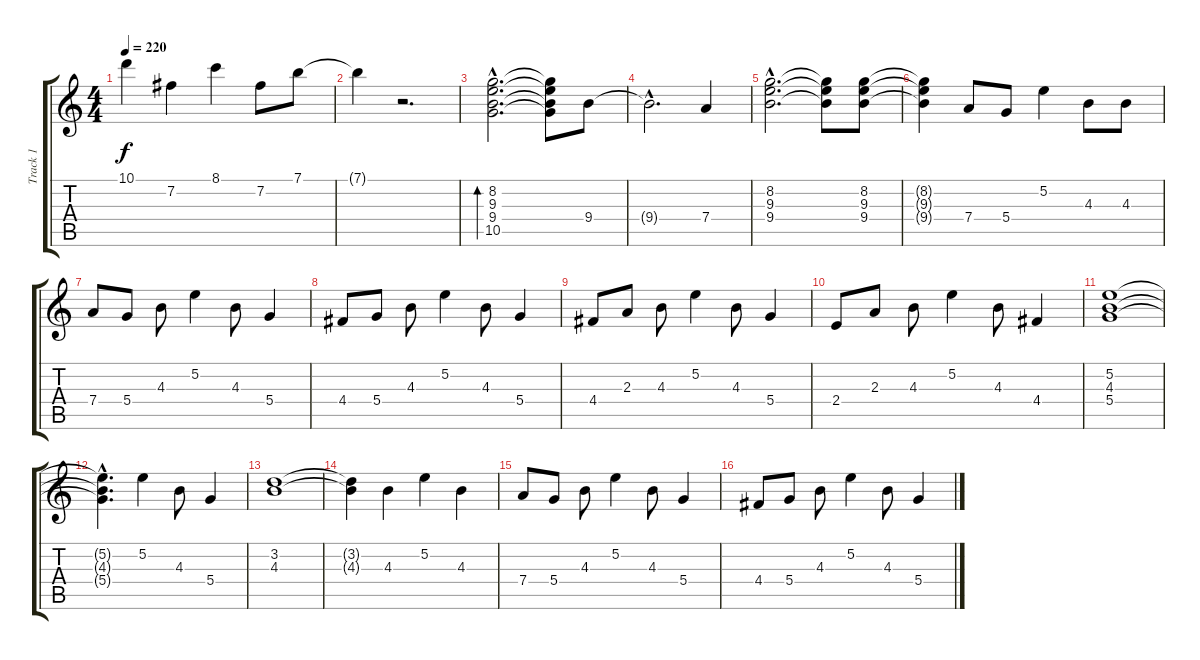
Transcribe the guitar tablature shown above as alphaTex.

\track ("Track 1" "Track 1") {instrument electricguitarclean}
\staff {score tabs}
\tuning (E4 B3 G3 D3 A2 E2) {hide}
\ts (4 4)
\tempo 220
\clef g2
\ks c
10.1.4{dy f} 7.2.4 8.1.4 7.2.8 7.1.8 |
7.1{t}.4 r.2{d} |
(8.2{hac} 9.3{hac} 9.4{hac} 10.5{hac}).2{d bd 120 volume 13 balance 8} (8.2{t} 9.3{t} 9.4{t} 10.5{t}).8 9.4.8 |
9.4{hac t}.2{d} 7.4.4 |
(8.2{hac} 9.3{hac} 9.4{hac}).2{d} (8.2{t} 9.3{t} 9.4{t}).8 (8.2 9.3 9.4).8 |
(8.2{t} 9.3{t} 9.4{t}).4 7.4.8 5.4.8 5.2.4 4.3.8 4.3.8 |
7.4.8 5.4.8 4.3.8 5.2.4 4.3.8 5.4.4 |
4.4.8 5.4.8 4.3.8 5.2.4 4.3.8 5.4.4 |
4.4.8 2.3.8 4.3.8 5.2.4 4.3.8 5.4.4 |
2.4.8 2.3.8 4.3.8 5.2.4 4.3.8 4.4.4 |
(5.2 4.3 5.4).1 |
(5.2{hac t} 4.3{hac t} 5.4{hac t}).4{d} 5.2.4 4.3.8 5.4.4 |
(3.2 4.3).1 |
(3.2{t} 4.3{t}).4 4.3.4 5.2.4 4.3.4 |
7.4.8 5.4.8 4.3.8 5.2.4 4.3.8 5.4.4 |
4.4.8 5.4.8 4.3.8 5.2.4 4.3.8 5.4.4
